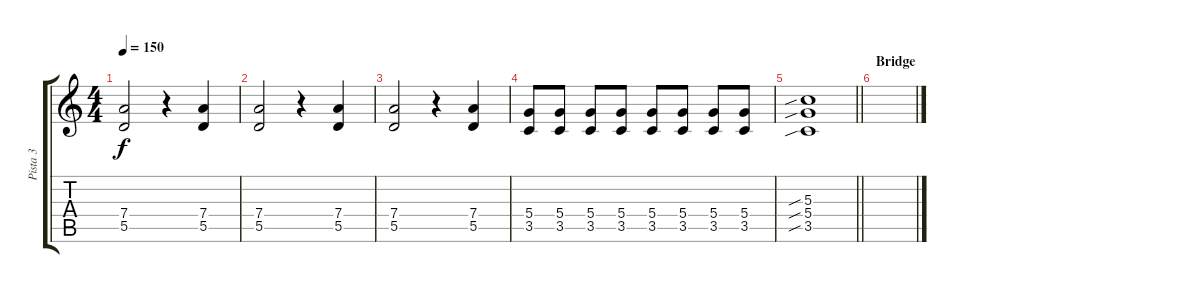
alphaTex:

\track ("Pista 3" "Pista 3") {instrument distortionguitar}
\staff {score tabs}
\tuning (E4 B3 G3 D3 A2 E2) {hide}
\ts (4 4)
\tempo 150
\clef g2
\ks c
(7.4 5.5).2{dy f} r.4 (7.4 5.5).4 |
(7.4 5.5).2 r.4 (7.4 5.5).4 |
(7.4 5.5).2 r.4 (7.4 5.5).4 |
(5.4 3.5).8 (5.4 3.5).8 (5.4 3.5).8 (5.4 3.5).8 (5.4 3.5).8 (5.4 3.5).8 (5.4 3.5).8 (5.4 3.5).8 |
\barLineRight lightlight
(5.3{sib} 5.4{sib} 3.5{sib}).1 |
\section ("" "Bridge")
